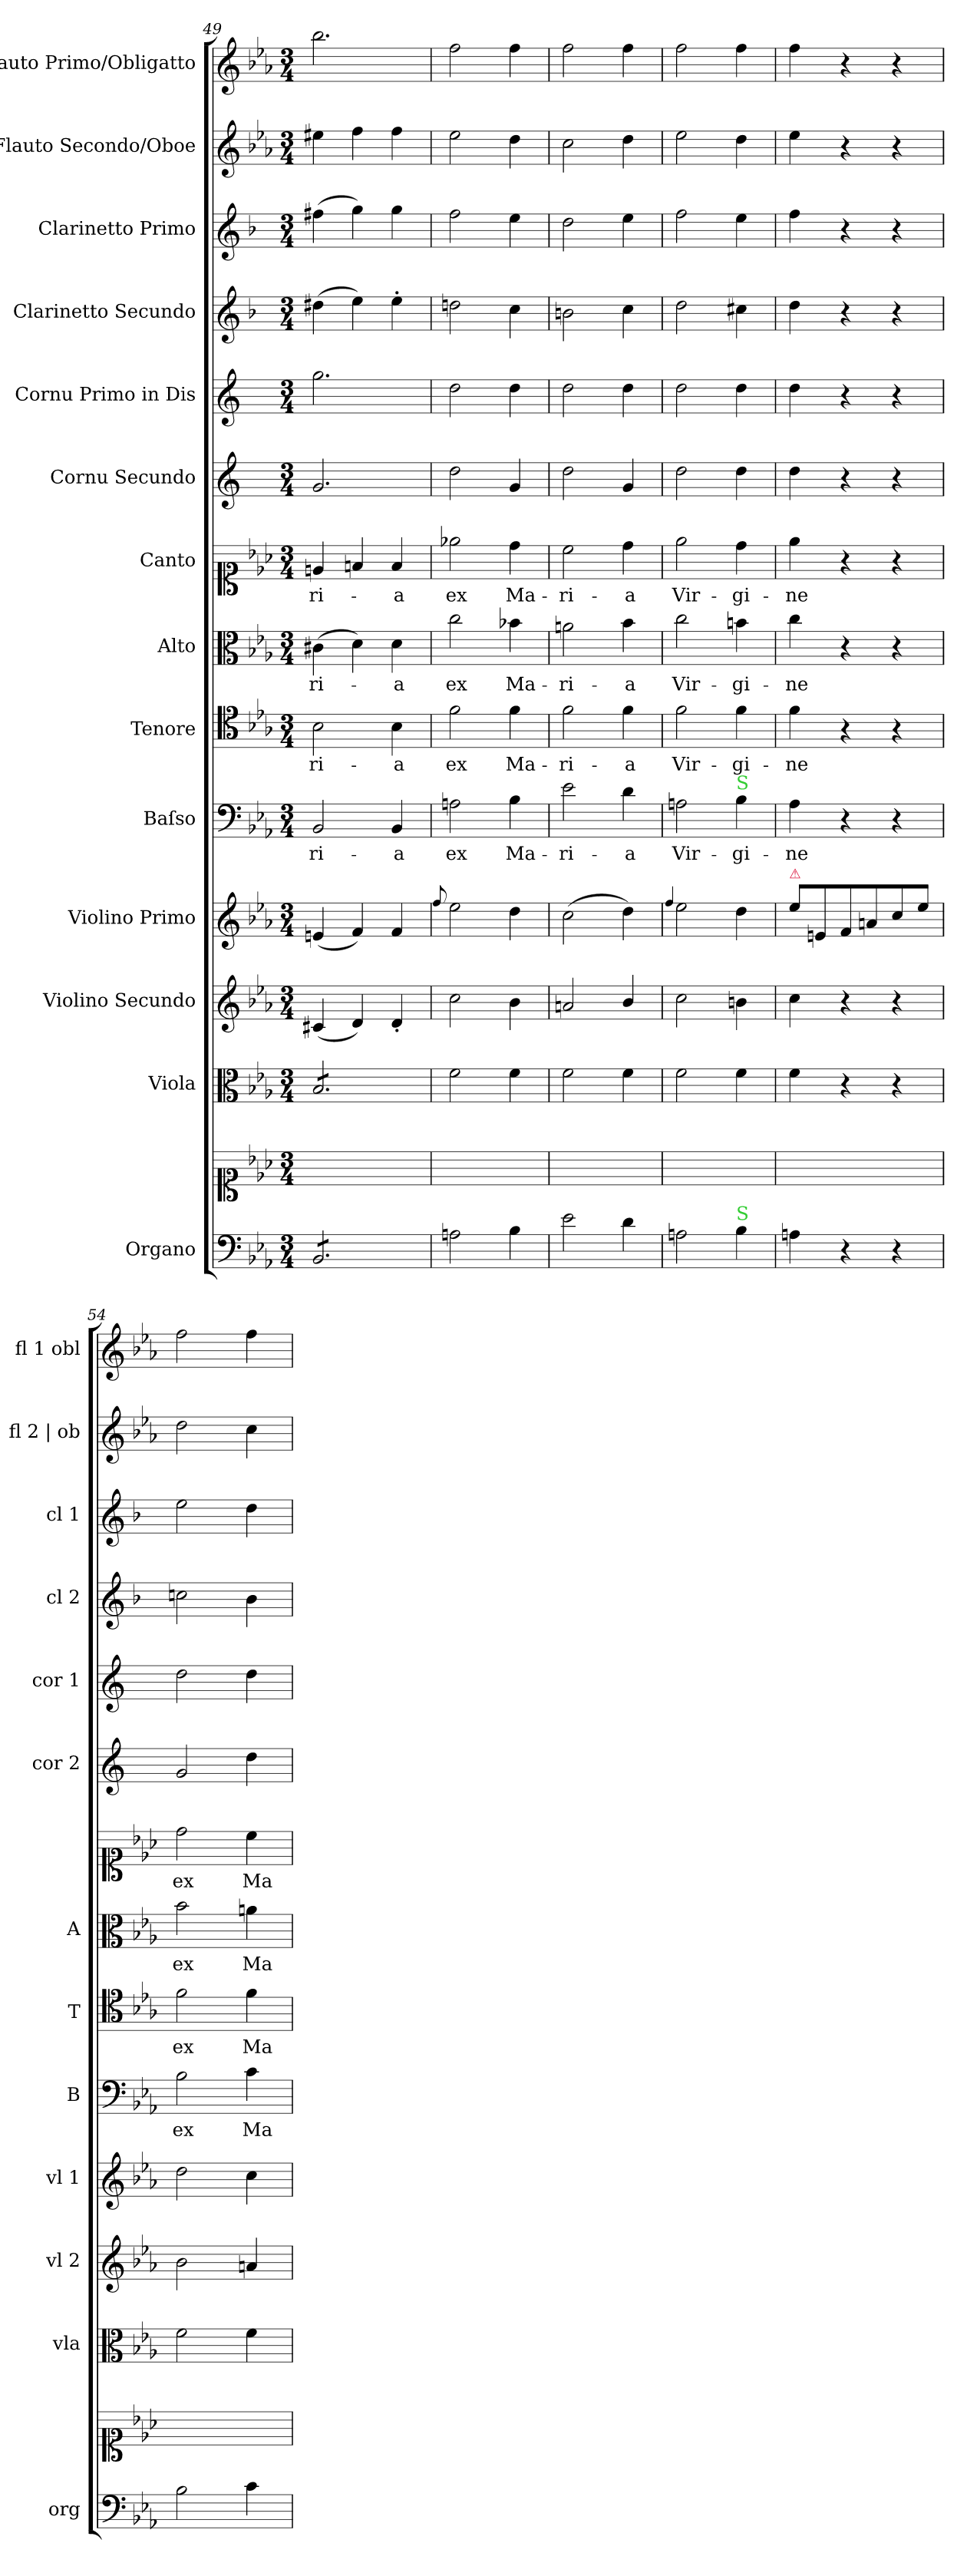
**kern	**kern	**kern	**kern	**kern	**kern	**text	**kern	**text	**kern	**text	**kern	**text	**kern	**kern	**kern	**kern	**kern	**kern
*part14	*part14	*part13	*part12	*part11	*part10	*part10	*part9	*part9	*part8	*part8	*part7	*part7	*part6	*part5	*part4	*part3	*part2	*part1
*staff15	*staff14	*staff13	*staff12	*staff11	*staff10	*staff10	*staff9	*staff9	*staff8	*staff8	*staff7	*staff7	*staff6	*staff5	*staff4	*staff3	*staff2	*staff1
*I"Organo	*	*I"Viola	*I"Violino Secundo	*I"Violino Primo	*I"Baſso	*	*I"Tenore	*	*I"Alto	*	*I"Canto	*	*I"Cornu Secundo	*I"Cornu Primo in Dis	*I"Clarinetto Secundo	*I"Clarinetto Primo	*I"Flauto Secondo/Oboe	*I"Flauto Primo/Obligatto
*I'org	*	*I'vla	*I'vl 2	*I'vl 1	*I'B	*	*I'T	*	*I'A	*	*	*	*I'cor 2	*I'cor 1	*I'cl 2	*I'cl 1	*I'fl 2 | ob	*I'fl 1 obl
*clefF4	*clefC1	*clefC3	*clefG2	*clefG2	*clefF4	*	*clefC4	*	*clefC3	*	*clefC1	*	*clefG2	*clefG2	*clefG2	*clefG2	*clefG2	*clefG2
*	*	*	*	*	*	*	*	*	*	*	*	*	*ITrd-2c-3	*ITrd-2c-3	*ITrd1c2	*ITrd1c2	*	*
*k[b-e-a-]	*k[b-e-a-]	*k[b-e-a-]	*k[b-e-a-]	*k[b-e-a-]	*k[b-e-a-]	*	*k[b-e-a-]	*	*k[b-e-a-]	*	*k[b-e-a-]	*	*k[b-e-a-]	*k[b-e-a-]	*k[b-e-a-]	*k[b-e-a-]	*k[b-e-a-]	*k[b-e-a-]
*E-:	*E-:	*E-:	*E-:	*E-:	*E-:	*	*E-:	*	*E-:	*	*E-:	*	*E-:	*E-:	*E-:	*E-:	*E-:	*E-:
*M3/4	*M3/4	*M3/4	*M3/4	*M3/4	*M3/4	*	*M3/4	*	*M3/4	*	*M3/4	*	*M3/4	*M3/4	*M3/4	*M3/4	*M3/4	*M3/4
=49	=49	=49	=49	=49	=49	=49	=49	=49	=49	=49	=49	=49	=49	=49	=49	=49	=49	=49
*tremolo	*	*	*	*	*	*	*	*	*	*	*	*	*	*	*	*	*	*
*	*	*tremolo	*	*	*	*	*	*	*	*	*	*	*	*	*	*	*	*
8BB-/L	2.ryy	8B-/L	(<4c#X/	(<4en/	2BB-/	-ri-	2B-\	-ri-	(>4c#X\	-ri-	4en/	-ri-	2.b-/	2.bb-\	(>4cc#X\	(>4een\	4ee#X\	2.bb-\
8BB-/	.	8B-/	.	.	.	.	.	.	.	.	.	.	.	.	.	.	.	.
8BB-/	.	8B-/	4d/)	4f/)	.	.	.	.	4d\)	.	4fn/	.	.	.	4dd\)	4ff\)	4ff\	.
8BB-/	.	8B-/	.	.	.	.	.	.	.	.	.	.	.	.	.	.	.	.
8BB-/	.	8B-/	4d'</	4f/	4BB-/	-a	4B-\	-a	4d\	-a	4f/	-a	.	.	4dd'>\	4ff\	4ff\	.
8BB-/J	.	8B-/J	.	.	.	.	.	.	.	.	.	.	.	.	.	.	.	.
*	*	*Xtremolo	*	*	*	*	*	*	*	*	*	*	*	*	*	*	*	*
*Xtremolo	*	*	*	*	*	*	*	*	*	*	*	*	*	*	*	*	*	*
=50	=50	=50	=50	=50	=50	=50	=50	=50	=50	=50	=50	=50	=50	=50	=50	=50	=50	=50
.	.	.	.	8qqff/	.	.	.	.	.	.	.	.	.	.	.	.	.	.
2An\	2.ryy	2f\	2cc\	2ee-\	2An\	ex	2f\	ex	2cc\	ex	2ee-X\	ex	2ff\	2ff\	2ccn\	2ee-\	2ee-\	2ff\
4B-\	.	4f\	4b-\	4dd\	4B-\	Ma-	4f\	Ma-	4b-X\	Ma-	4dd\	Ma-	4b-/	4ff\	4b-\	4dd\	4dd\	4ff\
=51	=51	=51	=51	=51	=51	=51	=51	=51	=51	=51	=51	=51	=51	=51	=51	=51	=51	=51
2e-\	2.ryy	2f\	2an/	(>2cc\	2e-\	-ri-	2f\	-ri-	2an\	-ri-	2cc\	-ri-	2ff\	2ff\	2an\	2cc\	2cc\	2ff\
4d\	.	4f\	4b-/	4dd\)	4d\	-a	4f\	-a	4b-\	-a	4dd\	-a	4b-/	4ff\	4b-\	4dd\	4dd\	4ff\
=52	=52	=52	=52	=52	=52	=52	=52	=52	=52	=52	=52	=52	=52	=52	=52	=52	=52	=52
.	.	.	.	4qqff/	.	.	.	.	.	.	.	.	.	.	.	.	.	.
2An\	2.ryy	2f\	2cc\	2ee-\	2An\	Vir-	2f\	Vir-	2cc\	Vir-	2ee-\	Vir-	2ff\	2ff\	2cc\	2ee-\	2ee-\	2ff\
!	!	!	!	!	!LO:TX:a:color=limegreen:t=S	!	!	!	!	!	!	!	!	!	!	!	!	!
!LO:TX:a:color=limegreen:t=S	!	!	!	!	!	!	!	!	!	!	!	!	!	!	!	!	!	!
4B-\	.	4f\	4bn\	4dd\	4B-\	-gi-	4f\	-gi-	4bn\	-gi-	4dd\	-gi-	4ff\	4ff\	4bn\	4dd\	4dd\	4ff\
=53	=53	=53	=53	=53	=53	=53	=53	=53	=53	=53	=53	=53	=53	=53	=53	=53	=53	=53
!	!	!	!	!LO:TX:a:color=crimson:t=⚠	!	!	!	!	!	!	!	!	!	!	!	!	!	!
4An\	2.ryy	4f\	4cc\	8ee-\L	4A-\	-ne	4f\	-ne	4cc\	-ne	4ee-\	-ne	4ff\	4ff\	4cc\	4ee-\	4ee-\	4ff\
.	.	.	.	8en/	.	.	.	.	.	.	.	.	.	.	.	.	.	.
4r	.	4r	4r	8f/	4r	.	4r	.	4r	.	4r	.	4r	4r	4r	4r	4r	4r
.	.	.	.	8an/	.	.	.	.	.	.	.	.	.	.	.	.	.	.
4r	.	4r	4r	8cc/	4r	.	4r	.	4r	.	4r	.	4r	4r	4r	4r	4r	4r
.	.	.	.	8ee-/J	.	.	.	.	.	.	.	.	.	.	.	.	.	.
=54	=54	=54	=54	=54	=54	=54	=54	=54	=54	=54	=54	=54	=54	=54	=54	=54	=54	=54
2B-\	2.ryy	2f\	2b-\	2dd\	2B-\	ex	2f\	ex	2b-\	ex	2dd\	ex	2b-/	2ff\	2b-X\	2dd\	2dd\	2ff\
4c\	.	4f\	4an/	4cc\	4c\	Ma-	4f\	Ma-	4an\	Ma-	4cc\	Ma-	4ff\	4ff\	4a-\	4cc\	4cc\	4ff\
=	=	=	=	=	=	=	=	=	=	=	=	=	=	=	=	=	=	=
*-	*-	*-	*-	*-	*-	*-	*-	*-	*-	*-	*-	*-	*-	*-	*-	*-	*-	*-
